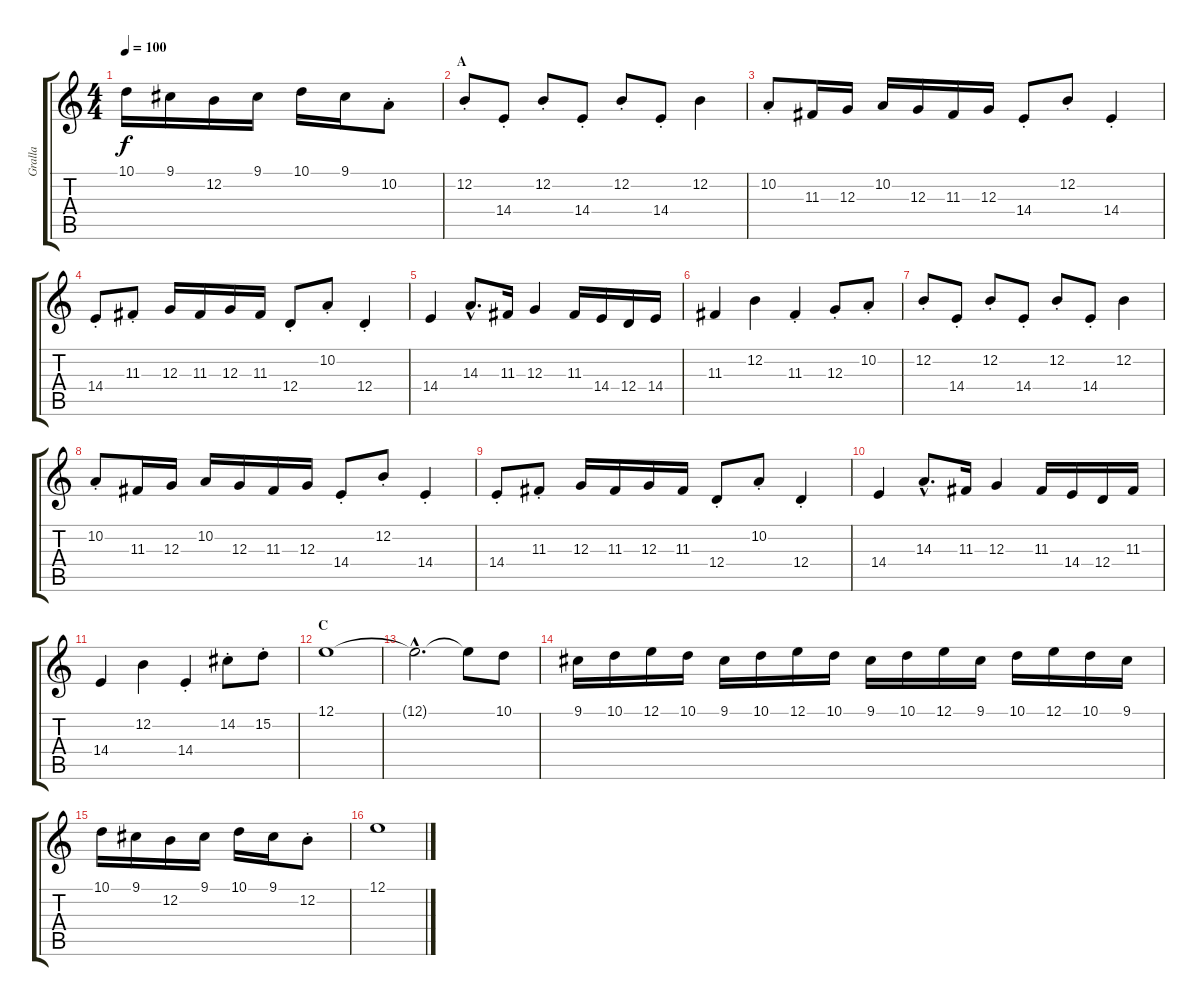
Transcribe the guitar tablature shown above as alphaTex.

\track ("Gralla" "Gralla") {instrument bassoon}
\staff {score tabs}
\tuning (E4 B3 G3 D3 A2 E2) {hide}
\ts (4 4)
\tempo 100
\clef g2
\ks c
10.1.16{dy f} 9.1.16 12.2.16 9.1.16 10.1.16 9.1.16 10.2{st}.8 |
\section ("" "A")
12.2{st}.8 14.4{st}.8 12.2{st}.8 14.4{st}.8 12.2{st}.8 14.4{st}.8 12.2.4 |
10.2{st}.8 11.3.16 12.3.16 10.2.16 12.3.16 11.3.16 12.3.16 14.4{st}.8 12.2{st}.8 14.4{st}.4 |
14.4{st}.8 11.3{st}.8 12.3.16 11.3.16 12.3.16 11.3.16 12.4{st}.8 10.2{st}.8 12.4{st}.4 |
14.4.4 14.3{hac}.8{d} 11.3.16 12.3.4 11.3.16 14.4.16 12.4.16 14.4.16 |
11.3.4 12.2.4 11.3{st}.4 12.3{st}.8 10.2{st}.8 |
12.2{st}.8 14.4{st}.8 12.2{st}.8 14.4{st}.8 12.2{st}.8 14.4{st}.8 12.2.4 |
10.2{st}.8 11.3.16 12.3.16 10.2.16 12.3.16 11.3.16 12.3.16 14.4{st}.8 12.2{st}.8 14.4{st}.4 |
14.4{st}.8 11.3{st}.8 12.3.16 11.3.16 12.3.16 11.3.16 12.4{st}.8 10.2{st}.8 12.4{st}.4 |
14.4.4 14.3{hac}.8{d} 11.3.16 12.3.4 11.3.16 14.4.16 12.4.16 11.3.16 |
14.4.4 12.2.4 14.4{st}.4 14.2{st}.8 15.2{st}.8 |
\section ("" "C")
12.1.1 |
12.1{hac t}.2{d} 12.1{t}.8 10.1.8 |
9.1.16 10.1.16 12.1.16 10.1.16 9.1.16 10.1.16 12.1.16 10.1.16 9.1.16 10.1.16 12.1.16 9.1.16 10.1.16 12.1.16 10.1.16 9.1.16 |
10.1.16 9.1.16 12.2.16 9.1.16 10.1.16 9.1.16 12.2{st}.8 |
12.1.1
